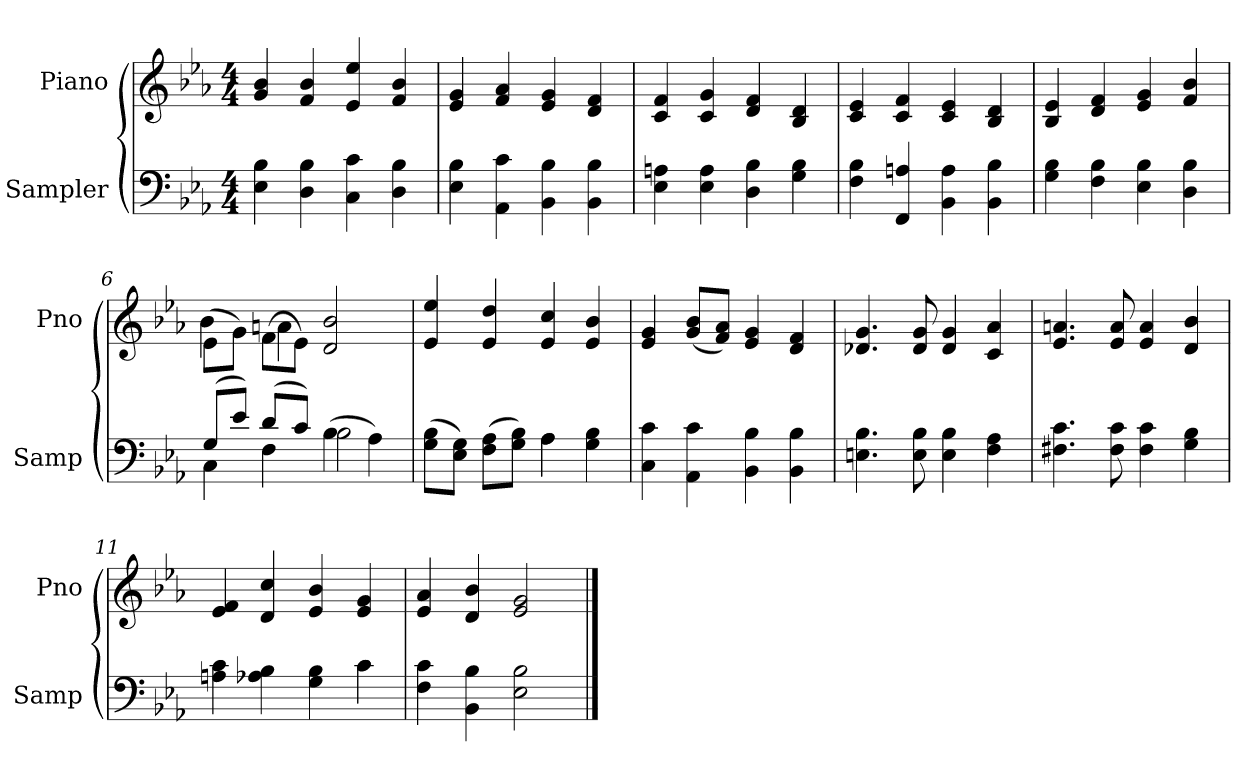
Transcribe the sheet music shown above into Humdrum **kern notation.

**kern	**kern
*part2	*part1
*staff2	*staff1
*I"Sampler	*I"Piano
*I'Samp	*I'Pno
*clefF4	*clefG2
*k[b-e-a-]	*k[b-e-a-]
*E-:	*E-:
*M4/4	*M4/4
=1	=1
4E- 4B-	4g 4b-
4D 4B-	4f 4b-
4C 4c	4e- 4ee-
4D 4B-	4f 4b-
=2	=2
4E- 4B-	4e- 4g
4AA- 4c	4f 4a-
4BB- 4B-	4e- 4g
4BB- 4B-	4d 4f
=3	=3
4E- 4An	4c 4f
4E- 4A	4c 4g
4D 4B-	4d 4f
4G 4B-	4B- 4d
=4	=4
4F 4B-	4c 4e-
4FF 4An	4c 4f
4BB- 4A	4c 4e-
4BB- 4B-	4B- 4d
=5	=5
4G 4B-	4B- 4e-
4F 4B-	4d 4f
4E- 4B-	4e- 4g
4D 4B-	4f 4b-
=6	=6
*^	*^
(8G/L	4C	(8e-\L	4b-
8e-/J)	.	8g\J)	.
(8d/L	4F	(8f\L	4an
8c/J)	.	8e-\J)	.
(4B-\	2B-	2d 2b-	2ryy
4A-\)	.	.	.
*	*	*v	*v
=7	=7	=7
(8G\ 8B-\L	2ryy	4e- 4ee-
8E-\ 8G\J)	.	.
(8F\ 8A-\L	.	4e- 4dd
8G\ 8B-\J)	.	.
4A-\	4A-	4e- 4cc
4G 4B-	4ryy	4e- 4b-
*v	*v	*
=8	=8
4C 4c	4e- 4g
4AA- 4c	(8g/ 8b-/L
.	8f/ 8a-/J)
4BB- 4B-	4e- 4g
4BB- 4B-	4d 4f
=9	=9
4.En 4.B-	4.d-X 4.g
8E 8B-	8d- 8g
4E 4B-	4d- 4g
4F 4A-	4c 4a-
=10	=10
4.F#X 4.c	4.e- 4.an
8F# 8c	8e- 8a
4F# 4c	4e- 4a
4G 4B-	4d 4b-
=11	=11
*^	*
4An 4c	2.ryy	4e- 4f
4A-X 4B-	.	4d 4cc
4G 4B-	.	4e- 4b-
4c\	4c	4e- 4g
*v	*v	*
=12	=12
4F 4c	4e- 4a-
4BB- 4B-	4d 4b-
2E- 2B-	2e- 2g
==	==
*-	*-
